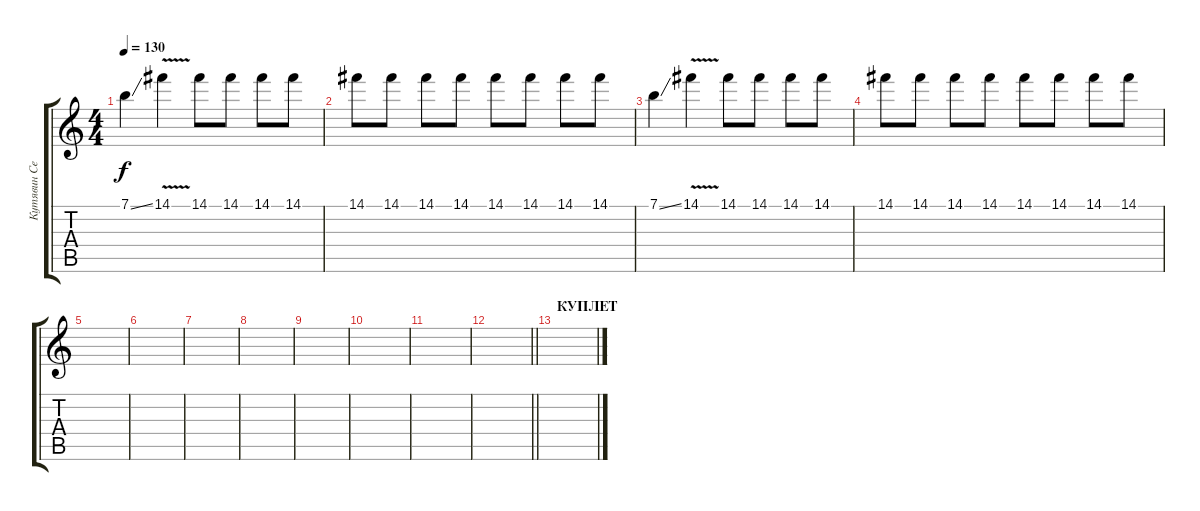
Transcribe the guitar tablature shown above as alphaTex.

\track ("Кутявин Сергей" "Кутявин Се") {instrument distortionguitar}
\staff {score tabs}
\tuning (E4 B3 G3 D3 A2 E2) {hide}
\ts (4 4)
\tempo 130
\clef g2
\ks c
7.1{ss}.4{dy f} 14.1{v}.4 14.1.8 14.1.8 14.1.8 14.1.8 |
14.1.8 14.1.8 14.1.8 14.1.8 14.1.8 14.1.8 14.1.8 14.1.8 |
7.1{ss}.4 14.1{v}.4 14.1.8 14.1.8 14.1.8 14.1.8 |
14.1.8 14.1.8 14.1.8 14.1.8 14.1.8 14.1.8 14.1.8 14.1.8 |
|
|
|
|
|
|
|
\barLineRight lightlight
|
\section ("" "КУПЛЕТ")
